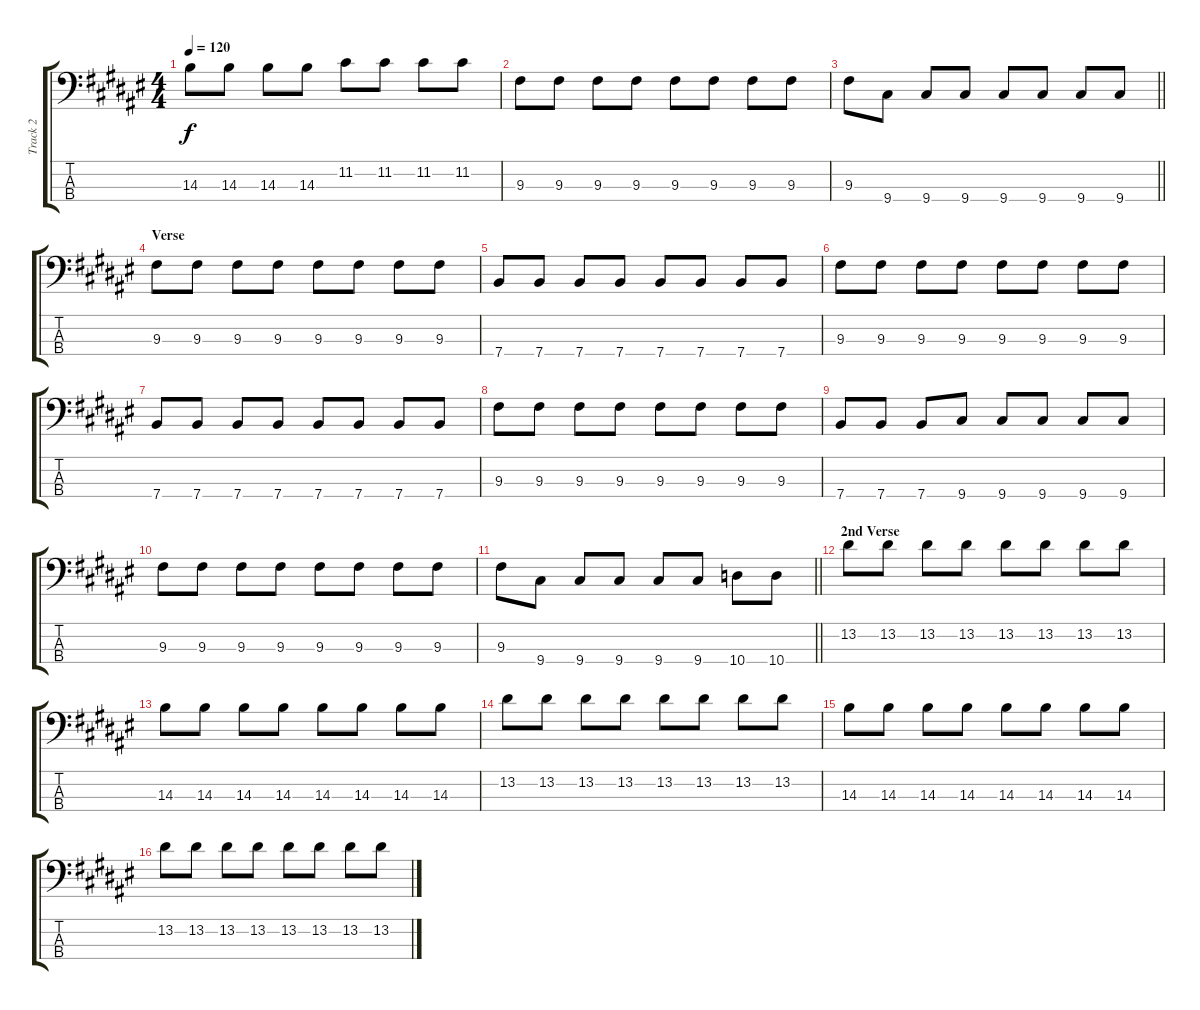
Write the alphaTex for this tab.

\track ("Track 2" "Track 2") {instrument electricbasspick}
\staff {score tabs}
\tuning (G2 D2 A1 E1) {hide}
\ts (4 4)
\tempo 120
\clef f4
\ks f#
14.3.8{dy f} 14.3.8 14.3.8 14.3.8 11.2.8 11.2.8 11.2.8 11.2.8 |
9.3.8 9.3.8 9.3.8 9.3.8 9.3.8 9.3.8 9.3.8 9.3.8 |
\barLineRight lightlight
9.3.8 9.4.8 9.4.8 9.4.8 9.4.8 9.4.8 9.4.8 9.4.8 |
\section ("" "Verse")
9.3.8 9.3.8 9.3.8 9.3.8 9.3.8 9.3.8 9.3.8 9.3.8 |
7.4.8 7.4.8 7.4.8 7.4.8 7.4.8 7.4.8 7.4.8 7.4.8 |
9.3.8 9.3.8 9.3.8 9.3.8 9.3.8 9.3.8 9.3.8 9.3.8 |
7.4.8 7.4.8 7.4.8 7.4.8 7.4.8 7.4.8 7.4.8 7.4.8 |
9.3.8 9.3.8 9.3.8 9.3.8 9.3.8 9.3.8 9.3.8 9.3.8 |
7.4.8 7.4.8 7.4.8 9.4.8 9.4.8 9.4.8 9.4.8 9.4.8 |
9.3.8 9.3.8 9.3.8 9.3.8 9.3.8 9.3.8 9.3.8 9.3.8 |
\barLineRight lightlight
9.3.8 9.4.8 9.4.8 9.4.8 9.4.8 9.4.8 10.4.8 10.4.8 |
\section ("" "2nd Verse")
13.2.8 13.2.8 13.2.8 13.2.8 13.2.8 13.2.8 13.2.8 13.2.8 |
14.3.8 14.3.8 14.3.8 14.3.8 14.3.8 14.3.8 14.3.8 14.3.8 |
13.2.8 13.2.8 13.2.8 13.2.8 13.2.8 13.2.8 13.2.8 13.2.8 |
14.3.8 14.3.8 14.3.8 14.3.8 14.3.8 14.3.8 14.3.8 14.3.8 |
13.2.8 13.2.8 13.2.8 13.2.8 13.2.8 13.2.8 13.2.8 13.2.8
